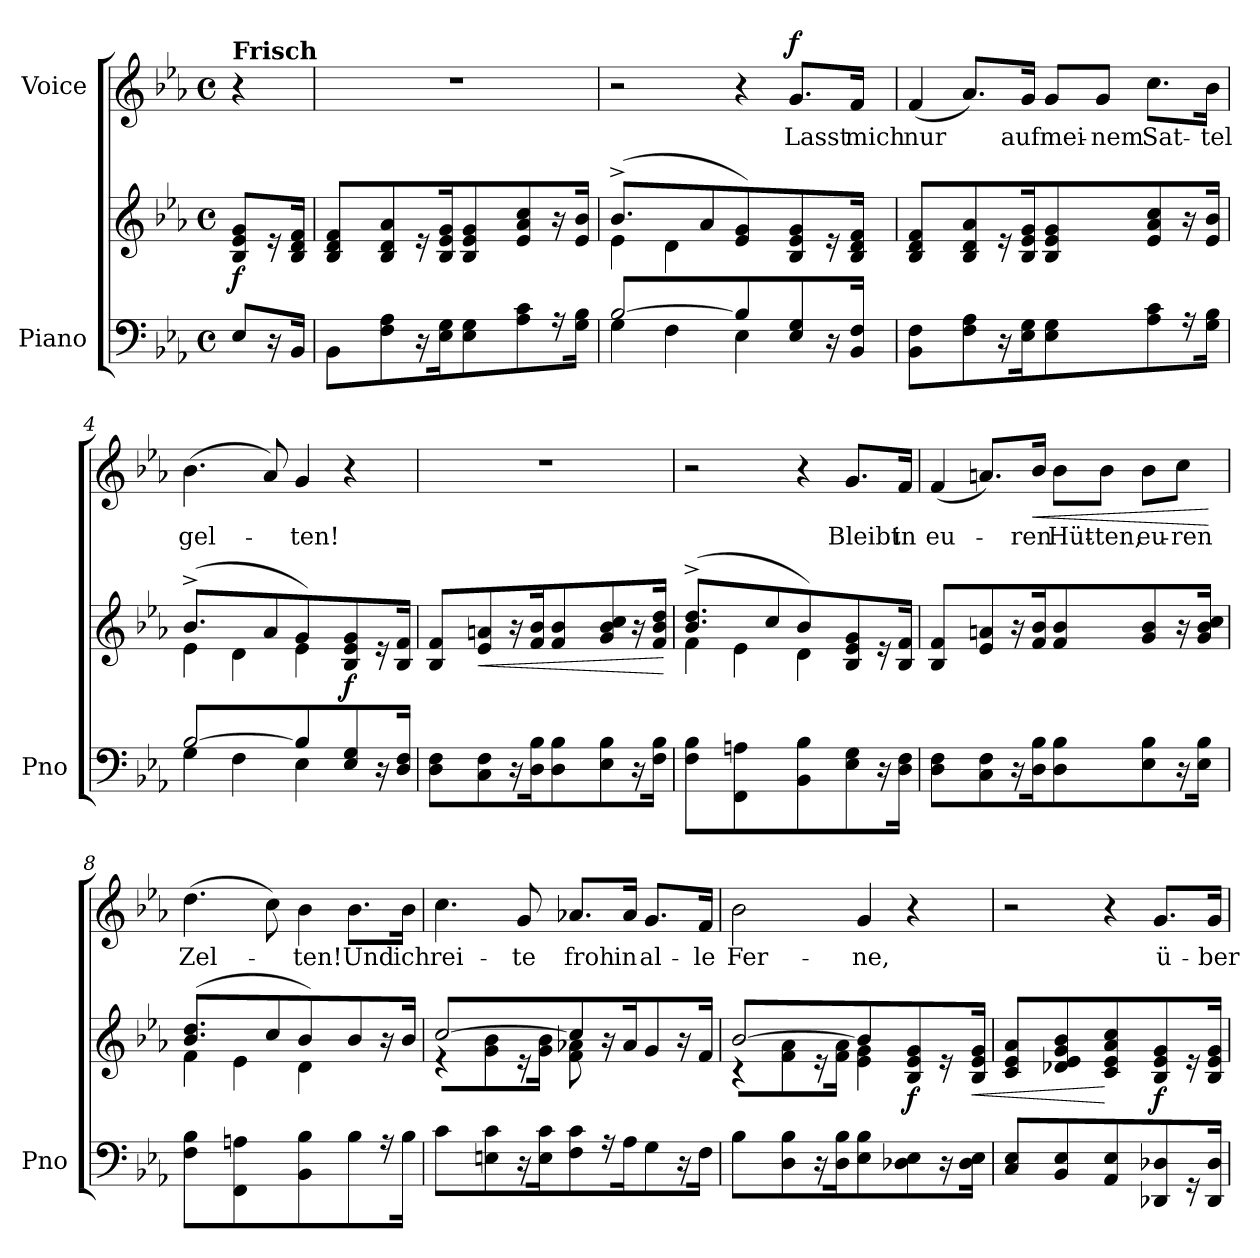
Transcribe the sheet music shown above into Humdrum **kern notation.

**kern	**kern	**dynam	**kern	**text	**dynam
*part2	*part2	*part2	*part1	*part1	*part1
*staff3	*staff2	*staff2/3	*staff1	*staff1	*staff1
*I"Piano	*	*	*I"Voice	*	*
*I'Pno	*	*	*	*	*
*clefF4	*clefG2	*	*clefG2	*	*
*k[b-e-a-]	*k[b-e-a-]	*	*k[b-e-a-]	*	*
*M4/4	*M4/4	*	*M4/4	*	*
*met(c)	*met(c)	*	*met(c)	*	*
=	=	=	=	=	=
!	!	!	!LO:TX:a:B:t=Frisch	!	!
!	!	!LO:DY:b	!	!	!
8E-/L	8B-/ 8e-/ 8g/L	f	4r	.	.
16r	16r	.	.	.	.
16BB-/JJ	16B-/ 16d/ 16f/JJ	.	.	.	.
=1	=1	=1	=1	=1	=1
4BB-/	4B-/ 4d/ 4f/	.	1r	.	.
8F\ 8A-\L	8B-/ 8d/ 8a-/L	.	.	.	.
16r	16r	.	.	.	.
16E-\ 16G\JJ	16B-/ 16e-/ 16g/JJ	.	.	.	.
4E-\ 4G\	4B-/ 4e-/ 4g/	.	.	.	.
8A-\ 8c\L	8e-/ 8a-/ 8cc/L	.	.	.	.
16r	16r	.	.	.	.
16G\ 16B-\JJ	16e-/ 16b-/JJ	.	.	.	.
=2	=2	=2	=2	=2	=2
*^	*^	*	*	*	*
[2B-/	4G\	(4.b-^/	4e-\	.	2r	.	.
.	4F\	.	4d\	.	.	.	.
.	.	8a-/	.	.	.	.	.
4B-/]	4E-\	4e-/ 4g/)	2ryy	.	4r	.	.
!	!	!	!	!	!	!LO:LY:b	!LO:DY:a
8E-\ 8G\L	4ryy	8B-/ 8e-/ 8g/L	.	.	8.g/L	Lasst	f
16r	.	16r	.	.	.	.	.
!	!	!	!	!	!	!LO:LY:b	!
16BB-\ 16F\JJ	.	16B-/ 16d/ 16f/JJ	.	.	16f/Jk	mich	.
*v	*v	*	*	*	*	*	*
*	*v	*v	*	*	*	*
=3	=3	=3	=3	=3	=3
!	!	!	!	!LO:LY:b	!
4BB-\ 4F\	4B-/ 4d/ 4f/	.	(4f/	nur	.
8F\ 8A-\L	8B-/ 8d/ 8a-/L	.	8.a-/L)	.	.
16r	16r	.	.	.	.
!	!	!	!	!LO:LY:b	!
16E-\ 16G\JJ	16B-/ 16e-/ 16g/JJ	.	16g/Jk	auf	.
!	!	!	!	!LO:LY:b	!
4E-\ 4G\	4B-/ 4e-/ 4g/	.	8g/L	mei-	.
!	!	!	!	!LO:LY:b	!
.	.	.	8g/J	-nem	.
!	!	!	!	!LO:LY:b	!
8A-\ 8c\L	8e-/ 8a-/ 8cc/L	.	8.cc\L	Sat-	.
16r	16r	.	.	.	.
!	!	!	!	!LO:LY:b	!
16G\ 16B-\JJ	16e-/ 16b-/JJ	.	16b-\Jk	-tel	.
!!LO:LB:g=z
=4	=4	=4	=4	=4	=4
*^	*^	*	*	*	*
!	!	!	!	!	!	!LO:LY:b	!
[2B-/	4G\	(4.b-^/	4e-\	.	(4.b-\	gel-	.
.	4F\	.	4d\	.	.	.	.
.	.	8a-/	.	.	8a-/)	.	.
!	!	!	!	!	!	!LO:LY:b	!
4B-/]	4E-\	4g/)	4e-\	.	4g/	-ten!	.
!	!	!	!	!LO:DY:b	!	!	!
8E-\ 8G\L	4ryy	8B-/ 8e-/ 8g/L	4ryy	f	4r	.	.
16r	.	16r	.	.	.	.	.
16D\ 16F\JJ	.	16B-/ 16f/JJ	.	.	.	.	.
*v	*v	*	*	*	*	*	*
*	*v	*v	*	*	*	*
=5	=5	=5	=5	=5	=5
4D\ 4F\	4B-/ 4f/	.	1r	.	.
!	!	!LO:HP:b	!	!	!
8C\ 8F\L	8e-/ 8an/L	<	.	.	.
16r	16r	.	.	.	.
16D\ 16B-\JJ	16f/ 16b-/JJ	.	.	.	.
4D\ 4B-\	4f/ 4b-/	.	.	.	.
8E-\ 8B-\L	8g/ 8b-/ 8cc/L	.	.	.	.
16r	16r	.	.	.	.
16F\ 16B-\JJ	16f/ 16b-/ 16dd/JJ	.	.	.	.
.	.	[	.	.	.
=6	=6	=6	=6	=6	=6
*	*^	*	*	*	*
4F\ 4B-\	(4.b-/^ 4.dd/^	4f\	.	2r	.	.
4FF/ 4An/	.	4e-\	.	.	.	.
.	8cc/	.	.	.	.	.
4BB-\ 4B-\	4b-/)	4d\	.	4r	.	.
!	!	!	!	!	!LO:LY:b	!
8E-\ 8G\L	8B-/ 8e-/ 8g/L	4ryy	.	8.g/L	Bleibt	.
16r	16r	.	.	.	.	.
!	!	!	!	!	!LO:LY:b	!
16D\ 16F\JJ	16B-/ 16f/JJ	.	.	16f/Jk	in	.
*	*v	*v	*	*	*	*
=7	=7	=7	=7	=7	=7
!	!	!	!	!LO:LY:b	!
4D\ 4F\	4B-/ 4f/	.	(4f/	eu-	.
8C\ 8F\L	8e-/ 8an/L	.	8.an/L)	.	.
16r	16r	.	.	.	.
!	!	!	!	!LO:LY:b	!LO:HP:b
16D\ 16B-\JJ	16f/ 16b-/JJ	.	16b-/Jk	-ren	<
!	!	!	!	!LO:LY:b	!
4D\ 4B-\	4f/ 4b-/	.	8b-\L	Hüt-	.
!	!	!	!	!LO:LY:b	!
.	.	.	8b-\J	-ten,	.
!	!	!	!	!LO:LY:b	!
8E-\ 8B-\L	8g/ 8b-/L	.	8b-\L	eu-	.
!	!	!	!	!LO:LY:b	!
16r	16r	.	8cc\J	-ren	.
16E-\ 16B-\JJ	16g/ 16b-/ 16cc/JJ	.	.	.	.
.	.	.	.	.	[
!!LO:LB:g=z
=8	=8	=8	=8	=8	=8
*	*^	*	*	*	*
!	!	!	!	!	!LO:LY:b	!
4F\ 4B-\	(4.b-/ 4.dd/	4f\	.	(4.dd\	Zel-	.
4FF/ 4An/	.	4e-\	.	.	.	.
.	8cc/	.	.	8cc\)	.	.
!	!	!	!	!	!LO:LY:b	!
4BB-\ 4B-\	4b-/)	4d\	.	4b-\	-ten!	.
!	!	!	!	!	!LO:LY:b	!
8B-\L	8b-\L	4ryy	.	8.b-\L	Und	.
16r	16r	.	.	.	.	.
!	!	!	!	!	!LO:LY:b	!
16B-\JJ	16b-\JJ	.	.	16b-\Jk	ich	.
=9	=9	=9	=9	=9	=9	=9
!	!	!	!	!	!LO:LY:b	!
4c\	[2cc/	4r	.	4.cc\	rei-	.
8En\ 8c\L	.	8g\ 8b-\L	.	.	.	.
!	!	!	!	!	!LO:LY:b	!
16r	.	16r	.	8g/	-te	.
16E\ 16c\JJ	.	16g\ 16b-\JJ	.	.	.	.
!	!	!	!	!	!LO:LY:b	!
8F\ 8c\	8cc/]	8f\ 8a-X\	.	8.a-X/L	froh	.
16r	16r	4.ryy	.	.	.	.
!	!	!	!	!	!LO:LY:b	!
16A-\	16a-/	.	.	16a-/Jk	in	.
!	!	!	!	!	!LO:LY:b	!
8G\L	8g/L	.	.	8.g/L	al-	.
16r	16r	.	.	.	.	.
!	!	!	!	!	!LO:LY:b	!
16F\JJ	16f/JJ	.	.	16f/Jk	-le	.
=10	=10	=10	=10	=10	=10	=10
!	!	!	!	!	!LO:LY:b	!
4B-\	[2b-/	4r	.	2b-\	Fer-	.
8D\ 8B-\L	.	8f\ 8a-\L	.	.	.	.
16r	.	16r	.	.	.	.
16D\ 16B-\JJ	.	16f\ 16a-\JJ	.	.	.	.
!	!	!	!	!	!LO:LY:b	!
4E-\ 4B-\	4b-/]	4e-\ 4g\	.	4g/	-ne,	.
!	!	!	!LO:DY:b	!	!	!
8D-X\ 8E-\L	8B-/ 8e-/ 8g/L	4ryy	f	4r	.	.
16r	16r	.	.	.	.	.
!	!	!	!LO:HP:b	!	!	!
16D-\ 16E-\JJ	16B-/ 16e-/ 16g/JJ	.	<	.	.	.
*	*v	*v	*	*	*	*
=11	=11	=11	=11	=11	=11
4C\ 4E-\	4c/ 4e-/ 4a-/	.	2r	.	.
4BB-/ 4E-/	4d-X/ 4e-/ 4g/ 4b-/	.	.	.	.
4AA-/ 4E-/	4c/ 4e-/ 4a-/ 4cc/	[	4r	.	.
!	!	!LO:DY:b	!	!LO:LY:b	!
8DD-X/ 8D-X/L	8B-/ 8e-/ 8g/L	f	8.g/L	ü-	.
16r	16r	.	.	.	.
!	!	!	!	!LO:LY:b	!
16DD-/ 16D-/JJ	16B-/ 16e-/ 16g/JJ	.	16g/Jk	-ber	.
=	=	=	=	=	=
*-	*-	*-	*-	*-	*-
